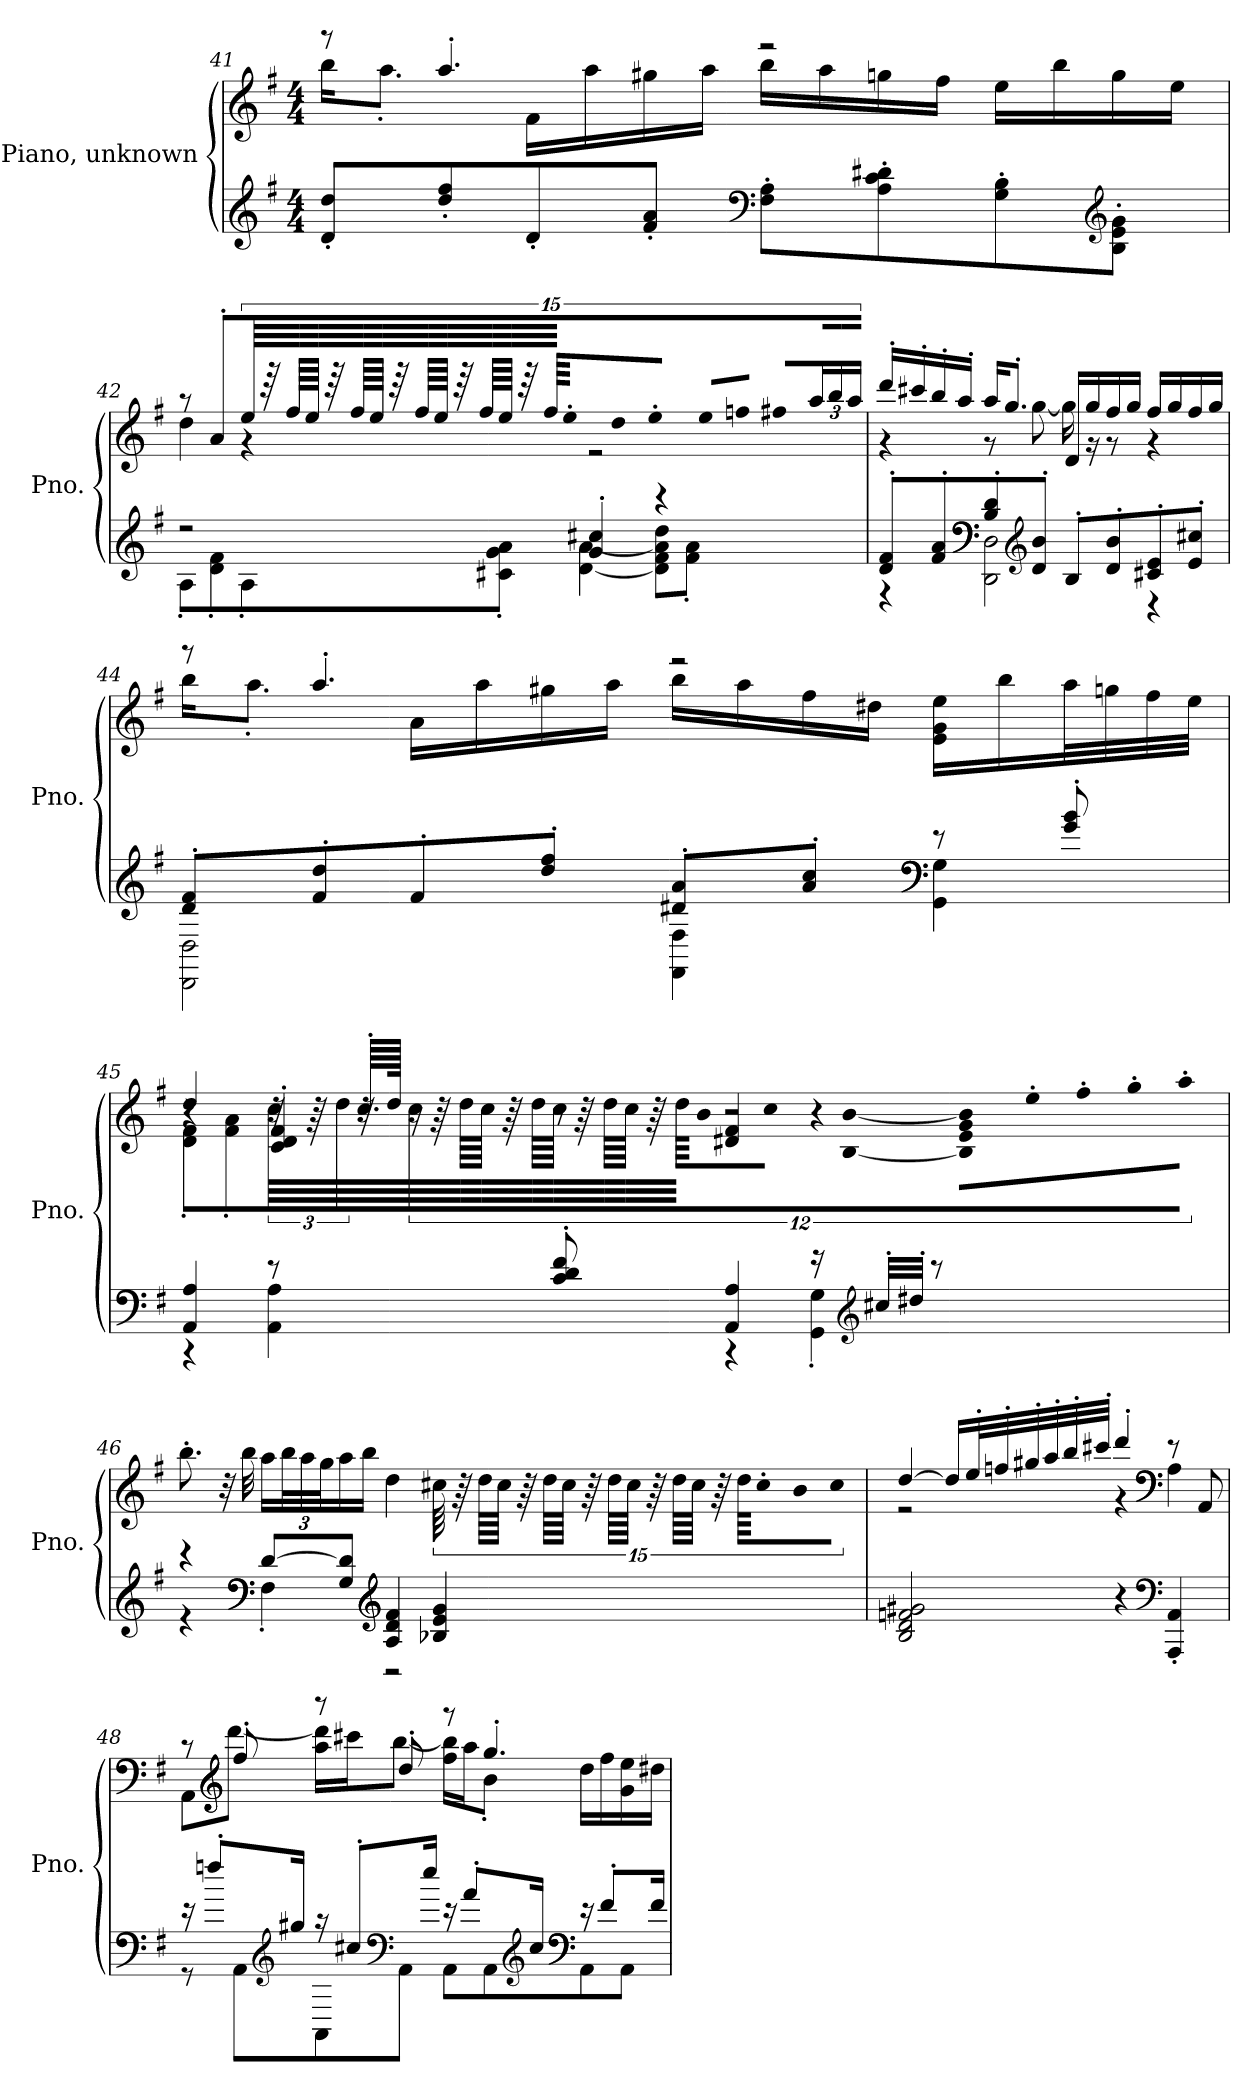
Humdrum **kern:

**kern	**kern
*part1	*part1
*staff2	*staff1
*I"Piano, unknown	*
*I'Pno.	*
*clefG2	*clefG2
*k[f#]	*k[f#]
*M4/4	*M4/4
=41	=41
*	*^
8d/' 8dd/'L	8r	16bb\KL
.	.	8.aa'\J
8dd/' 8ff#/'	4.aa'/	.
8d'/	.	16f#\LL
.	.	16aa\
8f#/' 8a/'J	.	16gg#X\
.	.	16aa\JJ
*clefF4	*	*
8F#\' 8A\'L	2r	16bb\LL
.	.	16aa\
8A\' 8c\' 8d#X\'	.	16ggn\
.	.	16ff#\JJ
8G\' 8B\'	.	16ee\LL
.	.	16bb\
*clefG2	*	*
8B\' 8e\' 8g\'J	.	16gg\
.	.	16ee\JJ
!!LO:LB:g=z	!!
=42	=42	=42
*^	*	*
2r	8A'\L	8r	4dd\
.	8d\' 8f#\'	8a'/L	.
.	8A'\	96ee/Jkkk	4r
.	.	96r	.
.	.	96ff#/LLLL	.
.	.	96ee/JJJJ	.
.	.	96r	.
.	.	96ff#/LLLL	.
.	.	96ee/JJJJ	.
.	.	96r	.
.	.	96ff#/LLLL	.
.	.	96ee/JJJJ	.
.	.	96r	.
.	.	96ff#/LLLL	.
.	8c#X\' 8g\' 8a\'J	96ee/JJJJ	.
.	.	96r	.
.	.	96ff#/KLLL	.
.	.	32ee'/	.
.	.	32dd/	.
.	.	32ee'/JJJ	.
4g/' 4cc#X/'	[4d\ [4a\	8ee/L	2r
.	.	8ffn/J	.
4r	8d\] 8f#\ 8a\] 8dd\L	8ff#X/L	.
*	*	*Xbrackettup	*
.	8f#\' 8a\'J	24aa/L	.
.	.	24bb/	.
.	.	24aa/JJ	.
!!LO:LB:g=z	!!
=43	=43	=43	=43
8d/' 8f#/'L	4r	16ddd'/LL	4r
.	.	16ccc#X'/	.
8f#/' 8a/'	.	16bb'/	.
.	.	16aa'/JJ	.
*clefF4	*	*	*
8B/' 8d/'	2DD\ 2D\	16aa/KL	8r
.	.	8.gg'/J	.
*clefG2	*	*	*
8d/' 8b/'J	.	.	[8gg\
8B'/L	.	16d/LL	16gg\]
.	.	16gg/	16r
8d/' 8b/'	.	16ff#/	8r
.	.	16gg/JJ	.
8c#X/' 8e/'	4r	16ff#/LL	4r
.	.	16gg/	.
8e/' 8cc#X/'J	.	16ff#/	.
.	.	16gg/JJ	.
=44	=44	=44	=44
8d/' 8f#/'L	2DD\ 2D\	8r	16bb\KL
.	.	.	8.aa'\J
8f#/' 8dd/'	.	4.aa'/	.
8f#'/	.	.	16a\LL
.	.	.	16aa\
8dd/' 8ff#/'J	.	.	16gg#X\
.	.	.	16aa\JJ
8d#X/' 8a/'L	4FF#\ 4F#\	2r	16bb\LL
.	.	.	16aa\
8a/' 8cc/'J	.	.	16ff#\
.	.	.	16dd#X\JJ
*clefF4	*	*	*
8r	4GG\ 4G\	.	16e\ 16g\ 16ee\LL
.	.	.	16bb\
8g/' 8b/'	.	.	32aa\L
.	.	.	32ggn\
.	.	.	32ff#\
.	.	.	32ee\JJJ
!!LO:LB:g=z
=45	=45	=45	=45
*	*	*	*^
4AA/ 4A/	4r	4dd/	8d\' 8f#\'L	4r
.	.	.	8f#\' 8a\'	.
*	*	*	*brackettup	*
8r	4AA\ 4A\	32r	96cc\Jkkk	4c/' 4d/' 4f#/'
.	.	.	96r	.
.	.	.	96dd\	.
.	.	64.cc'/LLLL	32r	.
.	.	128dd/JJJJk	.	.
.	.	16r	96cc\	.
.	.	.	96r	.
.	.	.	96dd\LLLL	.
.	.	.	96cc\JJJJ	.
.	.	.	96r	.
.	.	.	96dd\LLLL	.
8c/' 8d/' 8f#/'	.	8r	96cc\JJJJ	.
.	.	.	96r	.
.	.	.	96dd\LLLL	.
.	.	.	96cc\JJJJ	.
.	.	.	96r	.
.	.	.	96dd\KLLL	.
.	.	.	32b\	.
.	.	.	32cc\JJJ	.
4AA/ 4A/	4r	2r	[4B\ [4b\	4d#X/ 4f#/
16r	4GG\' 4G\'	.	8B\] 8e\ 8g\ 8b\]L	4r
*clefG2	*	*	*	*
32cc#X'/LLL	.	.	.	.
32dd#X'/JJJ	.	.	.	.
8r	.	.	32ee'\LL	.
.	.	.	32ff#'\	.
.	.	.	32gg'\	.
.	.	.	32aa'\JJJ	.
*	*	*v	*v	*v
!!LO:PB:g=z
=46	=46	=46
4r	4r	8.bb'\
.	.	32r
.	.	32bb\
*clefF4	*	*
[8d/L	4F#'\	16aa\LL
*	*	*Xbrackettup
.	.	48bb\L
.	.	48aa\
.	.	48gg\J
8G/ 8d/]J	.	16aa\
.	.	16bb\JJ
*clefG2	*	*
4A/ 4d/ 4f#/	2r	4dd\
*	*	*brackettup
4B-X/ 4e/ 4g/	.	96cc#X\
.	.	96r
.	.	96dd\LLLL
.	.	96cc#\JJJJ
.	.	96r
.	.	96dd\LLLL
.	.	96cc#\JJJJ
.	.	96r
.	.	96dd\LLLL
.	.	96cc#\JJJJ
.	.	96r
.	.	96dd\LLLL
.	.	96cc#\JJJJ
.	.	96r
.	.	96dd\KLLL
.	.	32cc#'\
.	.	32b\
.	.	32cc#\JJJ
*v	*v	*
!!LO:LB:g=z
=47	=47
*	*^
2B/ 2d/ 2fn/ 2g#X/	[4dd/	2r
.	16dd/LL]	.
.	32ee'/L	.
.	32ffn'/	.
.	32gg#X'/	.
.	32aa'/	.
.	32bb'/	.
.	32ccc#X'/JJJ	.
4r	4ddd'/	4r
*clefF4	*clefF4	*
4AAA/' 4AA/'	8r	4A\
.	8AA/	.
!!LO:LB:g=z	!!
=48	=48	=48
*^	*	*
16r	8r	8r	8AA\L
8ffn'/L	.	.	.
*	*	*clefG2	*
.	8AA\L	8ff#'/	[8ddd\J
*clefG2	*	*	*
16gg#X/Jk	.	.	.
16r	8AA\	8r	16aa\ 16ddd\]LL
8cc#X'/L	.	.	16ccc#X\J
*clefF4	*	*	*
.	8AA\J	8dd'/	[8bb\J
16ee/Jk	.	.	.
16r	8AA\L	8r	16ff#\ 16bb\]LL
8a'/L	.	.	16aa\J
.	8AA\	4.gg'/	8b'\J
*clefG2	*	*	*
16cc#/Jk	.	.	.
*clefF4	*	*	*
16r	8AA\	.	16dd\LL
8f#'/L	.	.	16ff#\
.	8AA\J	.	16g\ 16ee\
16f#/Jk	.	.	16dd#X\JJ
*v	*v	*	*
*	*v	*v
=	=
*-	*-
